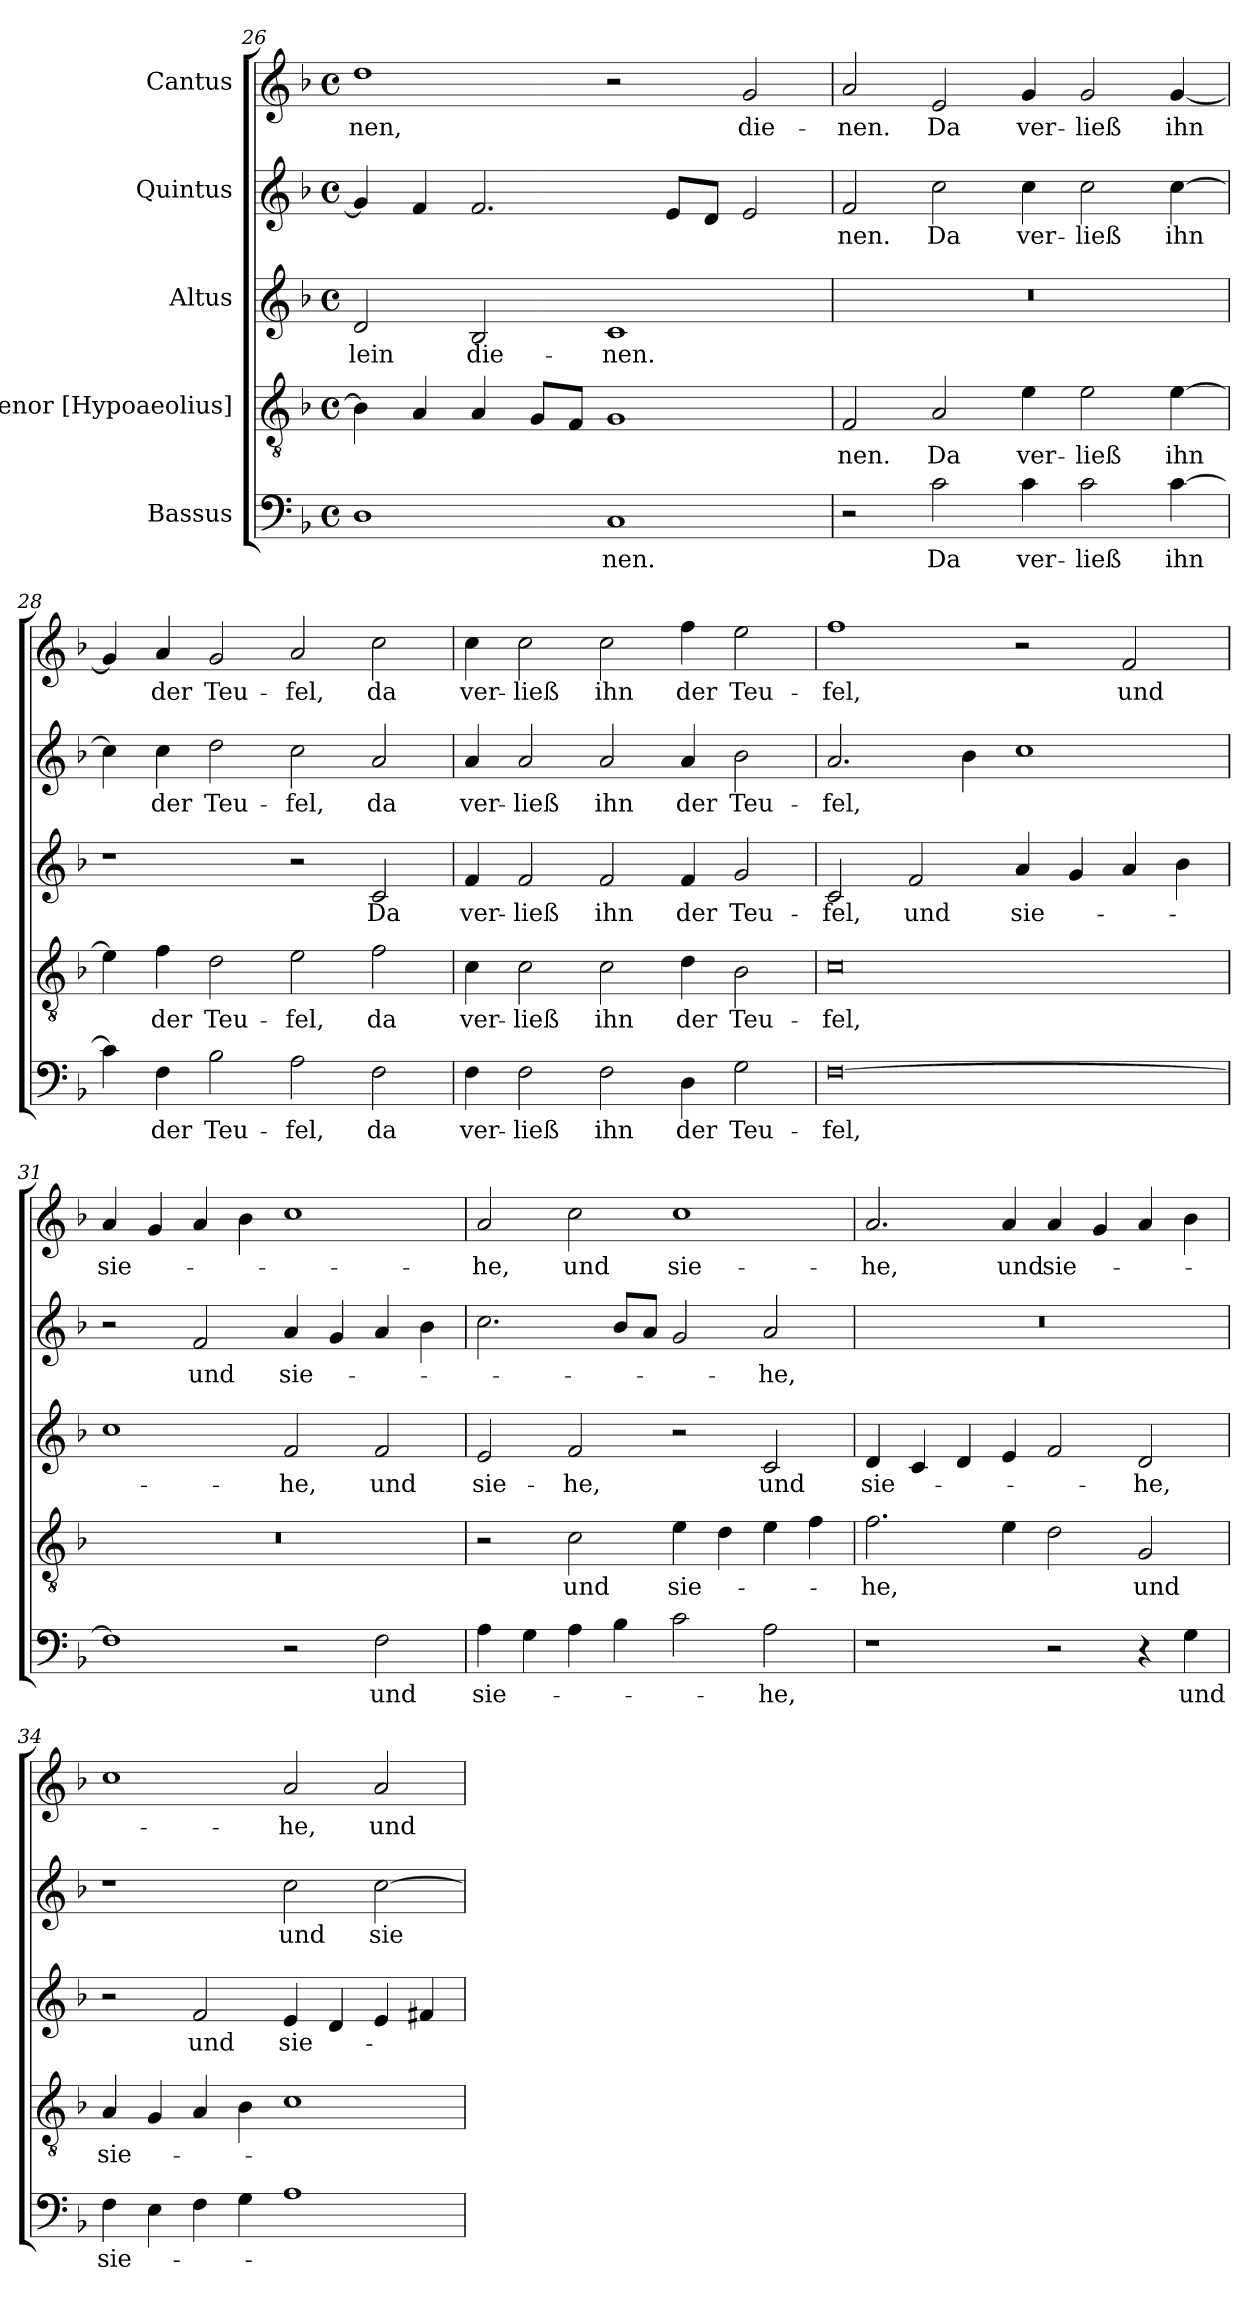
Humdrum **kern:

**kern	**text	**kern	**text	**kern	**text	**kern	**text	**kern	**text
*part5	*part5	*part4	*part4	*part3	*part3	*part2	*part2	*part1	*part1
*staff5	*staff5	*staff4	*staff4	*staff3	*staff3	*staff2	*staff2	*staff1	*staff1
*I"Bassus	*	*I"Tenor [Hypoaeolius]	*	*I"Altus	*	*I"Quintus	*	*I"Cantus	*
!!LO:PB:g=z
*clefF4	*	*clefGv2	*	*clefG2	*	*clefG2	*	*clefG2	*
*k[b-]	*	*k[b-]	*	*k[b-]	*	*k[b-]	*	*k[b-]	*
*M4/2	*	*M4/2	*	*M4/2	*	*M4/2	*	*M4/2	*
*met(c)	*	*met(c)	*	*met(c)	*	*met(c)	*	*met(c)	*
=26	=26	=26	=26	=26	=26	=26	=26	=26	=26
!	!	!	!	!	!LO:LY:b	!	!	!	!LO:LY:b
1D	.	4B-\]	.	2d/	lein	4g/]	.	1dd	nen,
.	.	4A/	.	.	.	4f/	.	.	.
!	!	!	!	!	!LO:LY:b	!	!	!	!
.	.	4A/	.	2B-/	die-	2.f/	.	.	.
.	.	8G/L	.	.	.	.	.	.	.
.	.	8F/J	.	.	.	.	.	.	.
!	!LO:LY:b	!	!	!	!LO:LY:b	!	!	!	!
1C	-nen.	1G	.	1c	-nen.	.	.	2r	.
.	.	.	.	.	.	8e/L	.	.	.
.	.	.	.	.	.	8d/J	.	.	.
!	!	!	!	!	!	!	!	!	!LO:LY:b
.	.	.	.	.	.	2e/	.	2g/	die-
=27	=27	=27	=27	=27	=27	=27	=27	=27	=27
!	!	!	!LO:LY:b	!	!	!	!LO:LY:b	!	!LO:LY:b
2r	.	2F/	nen.	0r	.	2f/	nen.	2a/	-nen.
!	!LO:LY:b	!	!LO:LY:b	!	!	!	!LO:LY:b	!	!LO:LY:b
2c\	Da	2A/	Da	.	.	2cc\	Da	2e/	Da
!	!LO:LY:b	!	!LO:LY:b	!	!	!	!LO:LY:b	!	!LO:LY:b
4c\	ver-	4e\	ver-	.	.	4cc\	ver-	4g/	ver-
!	!LO:LY:b	!	!LO:LY:b	!	!	!	!LO:LY:b	!	!LO:LY:b
2c\	-ließ	2e\	-ließ	.	.	2cc\	-ließ	2g/	-ließ
!	!LO:LY:b	!	!LO:LY:b	!	!	!	!LO:LY:b	!	!LO:LY:b
[4c\	ihn	[4e\	ihn	.	.	[4cc\	ihn	[4g/	ihn
=28	=28	=28	=28	=28	=28	=28	=28	=28	=28
4c\]	.	4e\]	.	1r	.	4cc\]	.	4g/]	.
!	!LO:LY:b	!	!LO:LY:b	!	!	!	!LO:LY:b	!	!LO:LY:b
4F\	der	4f\	der	.	.	4cc\	der	4a/	der
!	!LO:LY:b	!	!LO:LY:b	!	!	!	!LO:LY:b	!	!LO:LY:b
2B-\	Teu-	2d\	Teu-	.	.	2dd\	Teu-	2g/	Teu-
!	!LO:LY:b	!	!LO:LY:b	!	!	!	!LO:LY:b	!	!LO:LY:b
2A\	-fel,	2e\	-fel,	2r	.	2cc\	-fel,	2a/	-fel,
!	!LO:LY:b	!	!LO:LY:b	!	!LO:LY:b	!	!LO:LY:b	!	!LO:LY:b
2F\	da	2f\	da	2c/	Da	2a/	da	2cc\	da
!!LO:LB:g=z
=29	=29	=29	=29	=29	=29	=29	=29	=29	=29
!	!LO:LY:b	!	!LO:LY:b	!	!LO:LY:b	!	!LO:LY:b	!	!LO:LY:b
4F\	ver-	4c\	ver-	4f/	ver-	4a/	ver-	4cc\	ver-
!	!LO:LY:b	!	!LO:LY:b	!	!LO:LY:b	!	!LO:LY:b	!	!LO:LY:b
2F\	-ließ	2c\	-ließ	2f/	-ließ	2a/	-ließ	2cc\	-ließ
!	!LO:LY:b	!	!LO:LY:b	!	!LO:LY:b	!	!LO:LY:b	!	!LO:LY:b
2F\	ihn	2c\	ihn	2f/	ihn	2a/	ihn	2cc\	ihn
!	!LO:LY:b	!	!LO:LY:b	!	!LO:LY:b	!	!LO:LY:b	!	!LO:LY:b
4D\	der	4d\	der	4f/	der	4a/	der	4ff\	der
!	!LO:LY:b	!	!LO:LY:b	!	!LO:LY:b	!	!LO:LY:b	!	!LO:LY:b
2G\	Teu-	2B-\	Teu-	2g/	Teu-	2b-\	Teu-	2ee\	Teu-
=30	=30	=30	=30	=30	=30	=30	=30	=30	=30
!	!LO:LY:b	!	!LO:LY:b	!	!LO:LY:b	!	!LO:LY:b	!	!LO:LY:b
[0F	-fel,	0c	-fel,	2c/	-fel,	2.a/	-fel,	1ff	-fel,
!	!	!	!	!	!LO:LY:b	!	!	!	!
.	.	.	.	2f/	und	.	.	.	.
.	.	.	.	.	.	4b-\	.	.	.
!	!	!	!	!	!LO:LY:b	!	!	!	!
.	.	.	.	4a/	sie-	1cc	.	2r	.
.	.	.	.	4g/	.	.	.	.	.
!	!	!	!	!	!	!	!	!	!LO:LY:b
.	.	.	.	4a/	.	.	.	2f/	und
.	.	.	.	4b-\	.	.	.	.	.
=31	=31	=31	=31	=31	=31	=31	=31	=31	=31
!	!	!	!	!	!	!	!	!	!LO:LY:b
1F]	.	0r	.	1cc	.	2r	.	4a/	sie-
.	.	.	.	.	.	.	.	4g/	.
!	!	!	!	!	!	!	!LO:LY:b	!	!
.	.	.	.	.	.	2f/	und	4a/	.
.	.	.	.	.	.	.	.	4b-\	.
!	!	!	!	!	!LO:LY:b	!	!LO:LY:b	!	!
2r	.	.	.	2f/	-he,	4a/	sie-	1cc	.
.	.	.	.	.	.	4g/	.	.	.
!	!LO:LY:b	!	!	!	!LO:LY:b	!	!	!	!
2F\	und	.	.	2f/	und	4a/	.	.	.
.	.	.	.	.	.	4b-\	.	.	.
!!LO:PB:g=z
=32	=32	=32	=32	=32	=32	=32	=32	=32	=32
!	!LO:LY:b	!	!	!	!LO:LY:b	!	!	!	!LO:LY:b
4A\	sie-	2r	.	2e/	sie-	2.cc\	.	2a/	he,
4G\	.	.	.	.	.	.	.	.	.
!	!	!	!LO:LY:b	!	!LO:LY:b	!	!	!	!LO:LY:b
4A\	.	2c\	und	2f/	-he,	.	.	2cc\	und
4B-\	.	.	.	.	.	8b-/L	.	.	.
.	.	.	.	.	.	8a/J	.	.	.
!	!	!	!LO:LY:b	!	!	!	!	!	!LO:LY:b
2c\	.	4e\	sie-	2r	.	2g/	.	1cc	sie-
.	.	4d\	.	.	.	.	.	.	.
!	!LO:LY:b	!	!	!	!LO:LY:b	!	!LO:LY:b	!	!
2A\	-he,	4e\	.	2c/	und	2a/	-he,	.	.
.	.	4f\	.	.	.	.	.	.	.
=33	=33	=33	=33	=33	=33	=33	=33	=33	=33
!	!	!	!LO:LY:b	!	!LO:LY:b	!	!	!	!LO:LY:b
1r	.	2.f\	he,	4d/	sie-	0r	.	2.a/	-he,
.	.	.	.	4c/	.	.	.	.	.
.	.	.	.	4d/	.	.	.	.	.
!	!	!	!	!	!	!	!	!	!LO:LY:b
.	.	4e\	.	4e/	.	.	.	4a/	und
!	!	!	!	!	!	!	!	!	!LO:LY:b
2r	.	2d\	.	2f/	.	.	.	4a/	sie-
.	.	.	.	.	.	.	.	4g/	.
!	!	!	!LO:LY:b	!	!LO:LY:b	!	!	!	!
4r	.	2G/	und	2d/	-he,	.	.	4a/	.
!	!LO:LY:b	!	!	!	!	!	!	!	!
4G\	und	.	.	.	.	.	.	4b-\	.
=34	=34	=34	=34	=34	=34	=34	=34	=34	=34
!	!LO:LY:b	!	!LO:LY:b	!	!	!	!	!	!
4F\	sie-	4A/	sie-	2r	.	1r	.	1cc	.
4E\	.	4G/	.	.	.	.	.	.	.
!	!	!	!	!	!LO:LY:b	!	!	!	!
4F\	.	4A/	.	2f/	und	.	.	.	.
4G\	.	4B-\	.	.	.	.	.	.	.
!	!	!	!	!	!LO:LY:b	!	!LO:LY:b	!	!LO:LY:b
1A	.	1c	.	4e/	sie-	2cc\	und	2a/	-he,
.	.	.	.	4d/	.	.	.	.	.
!	!	!	!	!	!	!	!LO:LY:b	!	!LO:LY:b
.	.	.	.	4e/	.	[2cc\	sie-	2a/	und
.	.	.	.	4f#X/	.	.	.	.	.
=	=	=	=	=	=	=	=	=	=
*-	*-	*-	*-	*-	*-	*-	*-	*-	*-
